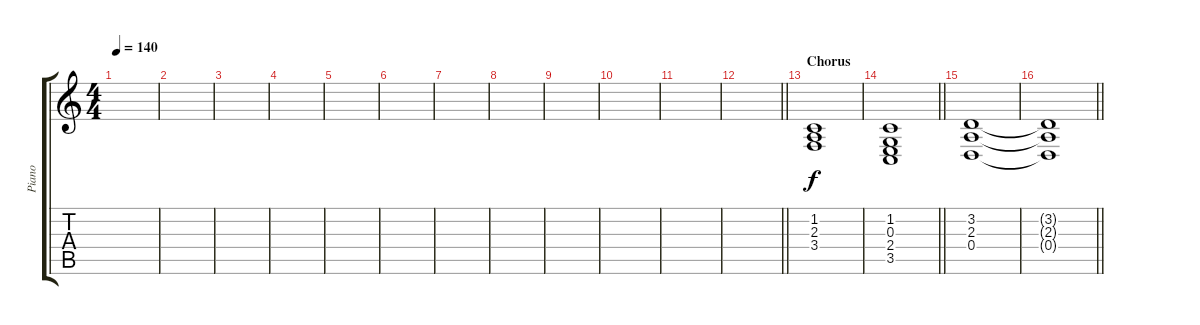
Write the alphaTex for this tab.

\track ("Piano" "Piano") {instrument acousticgrandpiano}
\staff {score tabs}
\tuning (E4 B3 G3 D3 A2 E2) {hide}
\ts (4 4)
\tempo 140
\clef g2
\ks c
|
|
|
|
|
|
|
|
|
|
|
\barLineRight lightlight
|
\section ("" "Chorus")
(1.2 2.3 3.4).1 |
\barLineRight lightlight
(1.2 0.3 2.4 3.5).1 |
(3.2 2.3 0.4).1 |
\barLineRight lightlight
(3.2{t} 2.3{t} 0.4{t}).1
